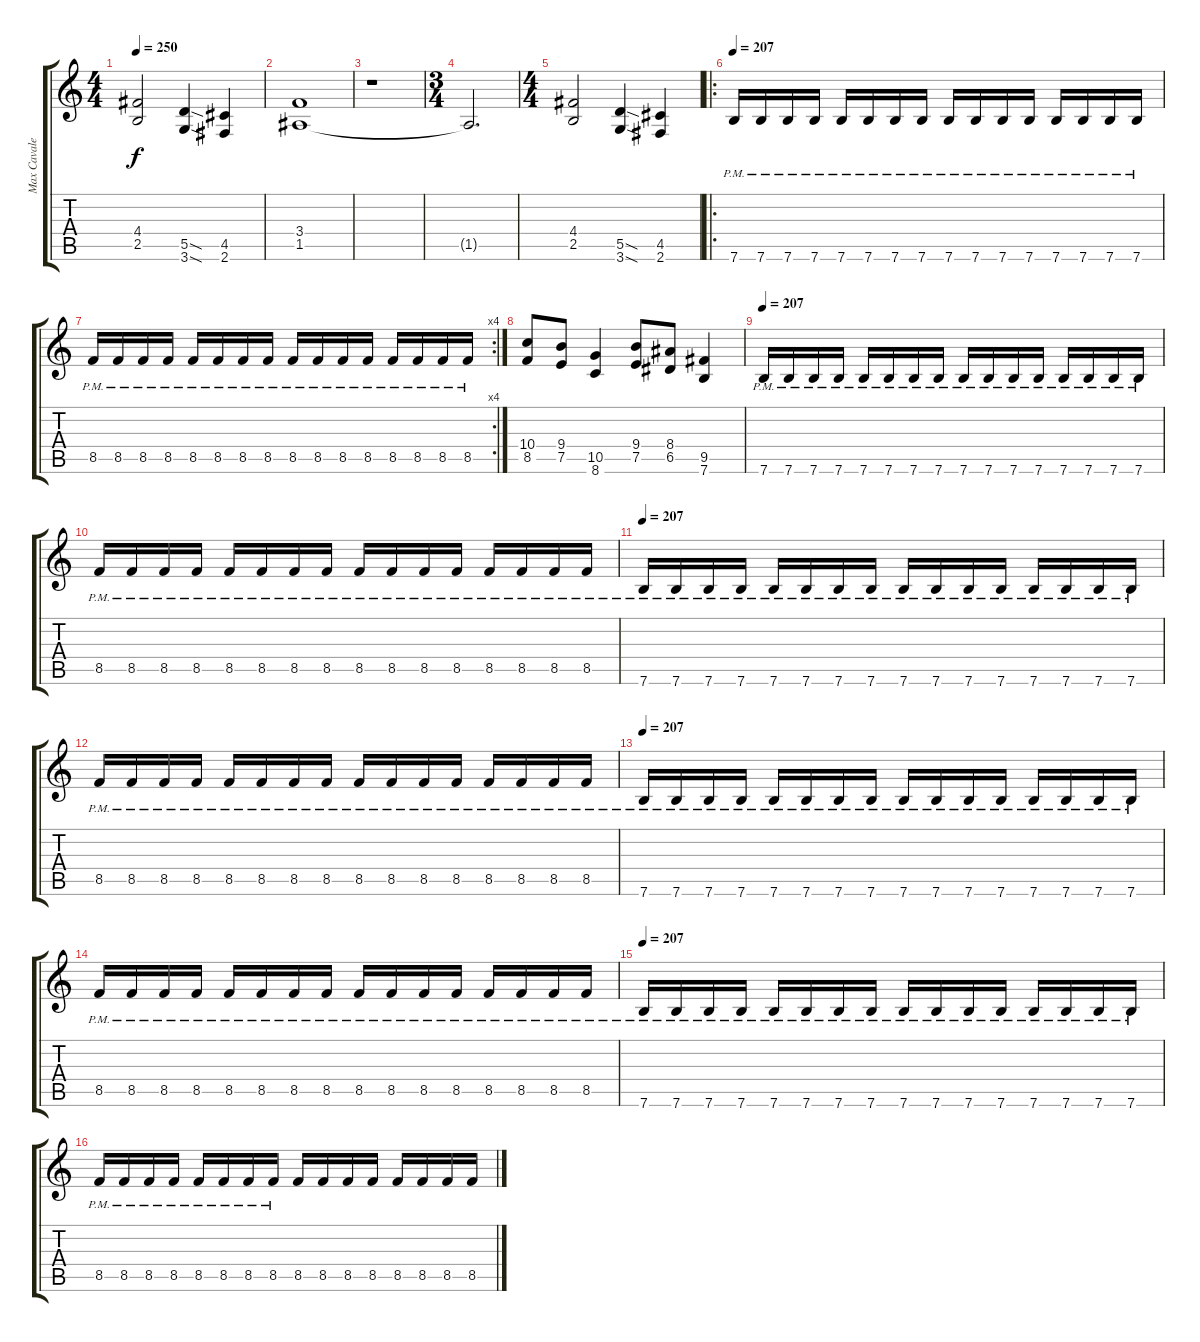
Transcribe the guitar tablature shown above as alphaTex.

\track ("Max Cavalera" "Max Cavale") {solo instrument distortionguitar}
\staff {score tabs}
\tuning (E4 B3 G3 D3 A2 E2) {hide}
\ts (4 4)
\tempo 250
\clef g2
\ks c
(4.4 2.5).2{dy f} (5.5{sod} 3.6{sod}).4 (4.5 2.6).4 |
(3.4 1.5).1 |
r.1 |
\ts (3 4)
1.5{t}.2{d} |
\ts (4 4)
(4.4 2.5).2 (5.5{sod} 3.6{sod}).4 (4.5 2.6).4 |
\ro
\tempo 207
7.6{pm}.16 7.6{pm}.16 7.6{pm}.16 7.6{pm}.16 7.6{pm}.16 7.6{pm}.16 7.6{pm}.16 7.6{pm}.16 7.6{pm}.16 7.6{pm}.16 7.6{pm}.16 7.6{pm}.16 7.6{pm}.16 7.6{pm}.16 7.6{pm}.16 7.6{pm}.16 |
\rc 4
8.5{pm}.16 8.5{pm}.16 8.5{pm}.16 8.5{pm}.16 8.5{pm}.16 8.5{pm}.16 8.5{pm}.16 8.5{pm}.16 8.5{pm}.16 8.5{pm}.16 8.5{pm}.16 8.5{pm}.16 8.5{pm}.16 8.5{pm}.16 8.5{pm}.16 8.5{pm}.16 |
(10.4 8.5).8 (9.4 7.5).8 (10.5 8.6).4 (9.4 7.5).8 (8.4 6.5).8 (9.5 7.6).4 |
\tempo 207
7.6{pm}.16 7.6{pm}.16 7.6{pm}.16 7.6{pm}.16 7.6{pm}.16 7.6{pm}.16 7.6{pm}.16 7.6{pm}.16 7.6{pm}.16 7.6{pm}.16 7.6{pm}.16 7.6{pm}.16 7.6{pm}.16 7.6{pm}.16 7.6{pm}.16 7.6{pm}.16 |
8.5{pm}.16 8.5{pm}.16 8.5{pm}.16 8.5{pm}.16 8.5{pm}.16 8.5{pm}.16 8.5{pm}.16 8.5{pm}.16 8.5{pm}.16 8.5{pm}.16 8.5{pm}.16 8.5{pm}.16 8.5{pm}.16 8.5{pm}.16 8.5{pm}.16 8.5{pm}.16 |
\tempo 207
7.6{pm}.16 7.6{pm}.16 7.6{pm}.16 7.6{pm}.16 7.6{pm}.16 7.6{pm}.16 7.6{pm}.16 7.6{pm}.16 7.6{pm}.16 7.6{pm}.16 7.6{pm}.16 7.6{pm}.16 7.6{pm}.16 7.6{pm}.16 7.6{pm}.16 7.6{pm}.16 |
8.5{pm}.16 8.5{pm}.16 8.5{pm}.16 8.5{pm}.16 8.5{pm}.16 8.5{pm}.16 8.5{pm}.16 8.5{pm}.16 8.5{pm}.16 8.5{pm}.16 8.5{pm}.16 8.5{pm}.16 8.5{pm}.16 8.5{pm}.16 8.5{pm}.16 8.5{pm}.16 |
\tempo 207
7.6{pm}.16 7.6{pm}.16 7.6{pm}.16 7.6{pm}.16 7.6{pm}.16 7.6{pm}.16 7.6{pm}.16 7.6{pm}.16 7.6{pm}.16 7.6{pm}.16 7.6{pm}.16 7.6{pm}.16 7.6{pm}.16 7.6{pm}.16 7.6{pm}.16 7.6{pm}.16 |
8.5{pm}.16 8.5{pm}.16 8.5{pm}.16 8.5{pm}.16 8.5{pm}.16 8.5{pm}.16 8.5{pm}.16 8.5{pm}.16 8.5{pm}.16 8.5{pm}.16 8.5{pm}.16 8.5{pm}.16 8.5{pm}.16 8.5{pm}.16 8.5{pm}.16 8.5{pm}.16 |
\tempo 207
7.6{pm}.16 7.6{pm}.16 7.6{pm}.16 7.6{pm}.16 7.6{pm}.16 7.6{pm}.16 7.6{pm}.16 7.6{pm}.16 7.6{pm}.16 7.6{pm}.16 7.6{pm}.16 7.6{pm}.16 7.6{pm}.16 7.6{pm}.16 7.6{pm}.16 7.6{pm}.16 |
8.5{pm}.16 8.5{pm}.16 8.5{pm}.16 8.5{pm}.16 8.5{pm}.16 8.5{pm}.16 8.5{pm}.16 8.5{pm}.16 8.5.16 8.5.16 8.5.16 8.5.16 8.5.16 8.5.16 8.5.16 8.5.16
